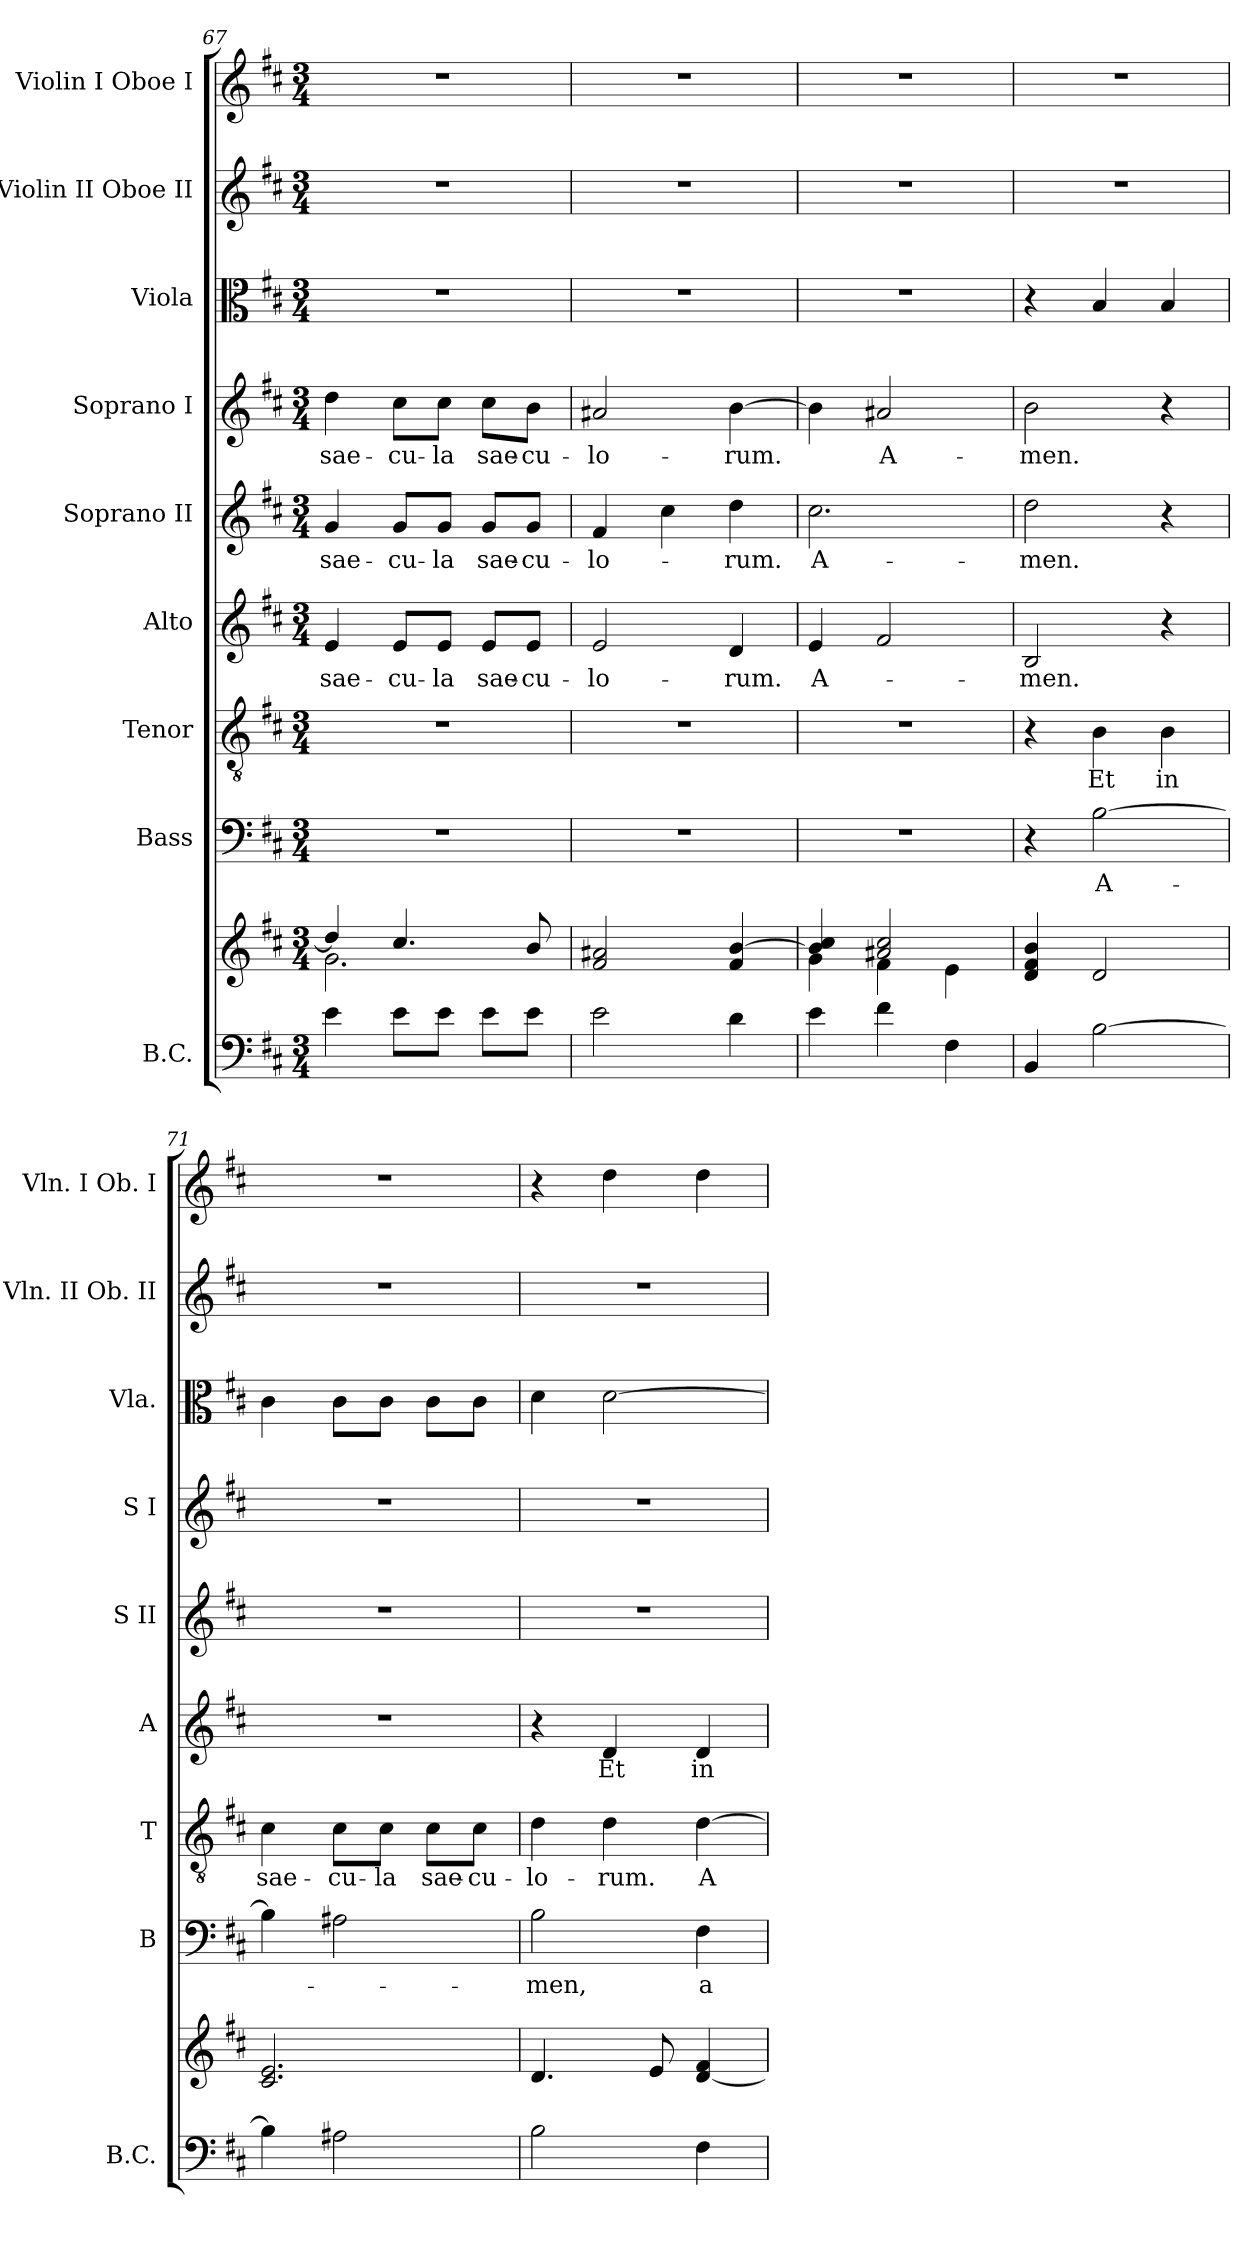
**kern	**kern	**kern	**text	**kern	**text	**kern	**text	**kern	**text	**kern	**text	**kern	**kern	**kern
*part9	*part9	*part8	*part8	*part7	*part7	*part6	*part6	*part5	*part5	*part4	*part4	*part3	*part2	*part1
*staff10	*staff9	*staff8	*staff8	*staff7	*staff7	*staff6	*staff6	*staff5	*staff5	*staff4	*staff4	*staff3	*staff2	*staff1
*I"B.C.	*	*I"Bass	*	*I"Tenor	*	*I"Alto	*	*I"Soprano II	*	*I"Soprano I	*	*I"Viola	*I"Violin II Oboe II	*I"Violin I Oboe I
*I'B.C.	*	*I'B	*	*I'T	*	*I'A	*	*I'S II	*	*I'S I	*	*I'Vla.	*I'Vln. II Ob. II	*I'Vln. I Ob. I
*clefF4	*clefG2	*clefF4	*	*clefGv2	*	*clefG2	*	*clefG2	*	*clefG2	*	*clefC3	*clefG2	*clefG2
*k[f#c#]	*k[f#c#]	*k[f#c#]	*	*k[f#c#]	*	*k[f#c#]	*	*k[f#c#]	*	*k[f#c#]	*	*k[f#c#]	*k[f#c#]	*k[f#c#]
*D:	*D:	*D:	*	*D:	*	*D:	*	*D:	*	*D:	*	*D:	*D:	*D:
*M3/4	*M3/4	*M3/4	*	*M3/4	*	*M3/4	*	*M3/4	*	*M3/4	*	*M3/4	*M3/4	*M3/4
=67	=67	=67	=67	=67	=67	=67	=67	=67	=67	=67	=67	=67	=67	=67
*	*^	*	*	*	*	*	*	*	*	*	*	*	*	*
!	!	!	!	!	!	!	!	!LO:LY:b	!	!LO:LY:b	!	!LO:LY:b	!	!	!
4e\	4dd/]	2.g\	2.r	.	2.r	.	4e/	sae-	4g/	sae-	4dd\	sae-	2.r	2.r	2.r
!	!	!	!	!	!	!	!	!LO:LY:b	!	!LO:LY:b	!	!LO:LY:b	!	!	!
8e\L	4.cc#/	.	.	.	.	.	8e/L	-cu-	8g/L	-cu-	8cc#\L	-cu-	.	.	.
!	!	!	!	!	!	!	!	!LO:LY:b	!	!LO:LY:b	!	!LO:LY:b	!	!	!
8e\J	.	.	.	.	.	.	8e/J	-la	8g/J	-la	8cc#\J	-la	.	.	.
!	!	!	!	!	!	!	!	!LO:LY:b	!	!LO:LY:b	!	!LO:LY:b	!	!	!
8e\L	.	.	.	.	.	.	8e/L	sae-	8g/L	sae-	8cc#\L	sae-	.	.	.
!	!	!	!	!	!	!	!	!LO:LY:b	!	!LO:LY:b	!	!LO:LY:b	!	!	!
8e\J	8b/	.	.	.	.	.	8e/J	-cu-	8g/J	-cu-	8b\J	-cu-	.	.	.
*	*v	*v	*	*	*	*	*	*	*	*	*	*	*	*	*
=68	=68	=68	=68	=68	=68	=68	=68	=68	=68	=68	=68	=68	=68	=68
!	!	!	!	!	!	!	!LO:LY:b	!	!LO:LY:b	!	!LO:LY:b	!	!	!
2e\	2f#/ 2a#X/	2.r	.	2.r	.	2e/	-lo-	4f#/	-lo-	2a#X/	-lo-	2.r	2.r	2.r
.	.	.	.	.	.	.	.	4cc#\	.	.	.	.	.	.
!	!	!	!	!	!	!	!LO:LY:b	!	!LO:LY:b	!	!LO:LY:b	!	!	!
4d\	4f#/ [4b/	.	.	.	.	4d/	-rum.	4dd\	-rum.	[4b\	-rum.	.	.	.
!!LO:PB:g=z
=69	=69	=69	=69	=69	=69	=69	=69	=69	=69	=69	=69	=69	=69	=69
*	*^	*	*	*	*	*	*	*	*	*	*	*	*	*
!	!	!	!	!	!	!	!	!LO:LY:b	!	!LO:LY:b	!	!	!	!	!
4e\	4b/] 4cc#/	4g\	2.r	.	2.r	.	4e/	A-	2.cc#\	A-	4b\]	.	2.r	2.r	2.r
!	!	!	!	!	!	!	!	!	!	!	!	!LO:LY:b	!	!	!
4f#\	2a#X/ 2cc#/	4f#\	.	.	.	.	2f#/	.	.	.	2a#X/	A-	.	.	.
4F#\	.	4e\	.	.	.	.	.	.	.	.	.	.	.	.	.
=70	=70	=70	=70	=70	=70	=70	=70	=70	=70	=70	=70	=70	=70	=70	=70
!	!	!	!	!	!	!	!	!LO:LY:b	!	!LO:LY:b	!	!LO:LY:b	!	!	!
*	*v	*v	*	*	*	*	*	*	*	*	*	*	*	*	*
4BB/	4d/ 4f#/ 4b/	4r	.	4r	.	2B/	-men.	2dd\	-men.	2b\	-men.	4r	2.r	2.r
!	!	!	!LO:LY:b	!	!LO:LY:b	!	!	!	!	!	!	!	!	!
[2B\	2d/	[2B\	A-	4B\	Et	.	.	.	.	.	.	4B/	.	.
!	!	!	!	!	!LO:LY:b	!	!	!	!	!	!	!	!	!
.	.	.	.	4B\	in	4r	.	4r	.	4r	.	4B/	.	.
=71	=71	=71	=71	=71	=71	=71	=71	=71	=71	=71	=71	=71	=71	=71
!	!	!	!	!	!LO:LY:b	!	!	!	!	!	!	!	!	!
4B\]	2.c#/ 2.e/	4B\]	.	4c#\	sae-	2.r	.	2.r	.	2.r	.	4c#\	2.r	2.r
!	!	!	!	!	!LO:LY:b	!	!	!	!	!	!	!	!	!
2A#X\	.	2A#X\	.	8c#\L	-cu-	.	.	.	.	.	.	8c#\L	.	.
!	!	!	!	!	!LO:LY:b	!	!	!	!	!	!	!	!	!
.	.	.	.	8c#\J	-la	.	.	.	.	.	.	8c#\J	.	.
!	!	!	!	!	!LO:LY:b	!	!	!	!	!	!	!	!	!
.	.	.	.	8c#\L	sae-	.	.	.	.	.	.	8c#\L	.	.
!	!	!	!	!	!LO:LY:b	!	!	!	!	!	!	!	!	!
.	.	.	.	8c#\J	-cu-	.	.	.	.	.	.	8c#\J	.	.
=72	=72	=72	=72	=72	=72	=72	=72	=72	=72	=72	=72	=72	=72	=72
!	!	!	!LO:LY:b	!	!LO:LY:b	!	!	!	!	!	!	!	!	!
2B\	4.d/	2B\	-men,	4d\	-lo-	4r	.	2.r	.	2.r	.	4d\	2.r	4r
!	!	!	!	!	!LO:LY:b	!	!LO:LY:b	!	!	!	!	!	!	!
.	.	.	.	4d\	-rum.	4d/	Et	.	.	.	.	[2d\	.	4dd\
.	8e/	.	.	.	.	.	.	.	.	.	.	.	.	.
!	!	!	!LO:LY:b	!	!LO:LY:b	!	!LO:LY:b	!	!	!	!	!	!	!
4F#\	[4d/ 4f#/	4F#\	a-	[4d\	A-	4d/	in	.	.	.	.	.	.	4dd\
=	=	=	=	=	=	=	=	=	=	=	=	=	=	=
*-	*-	*-	*-	*-	*-	*-	*-	*-	*-	*-	*-	*-	*-	*-
